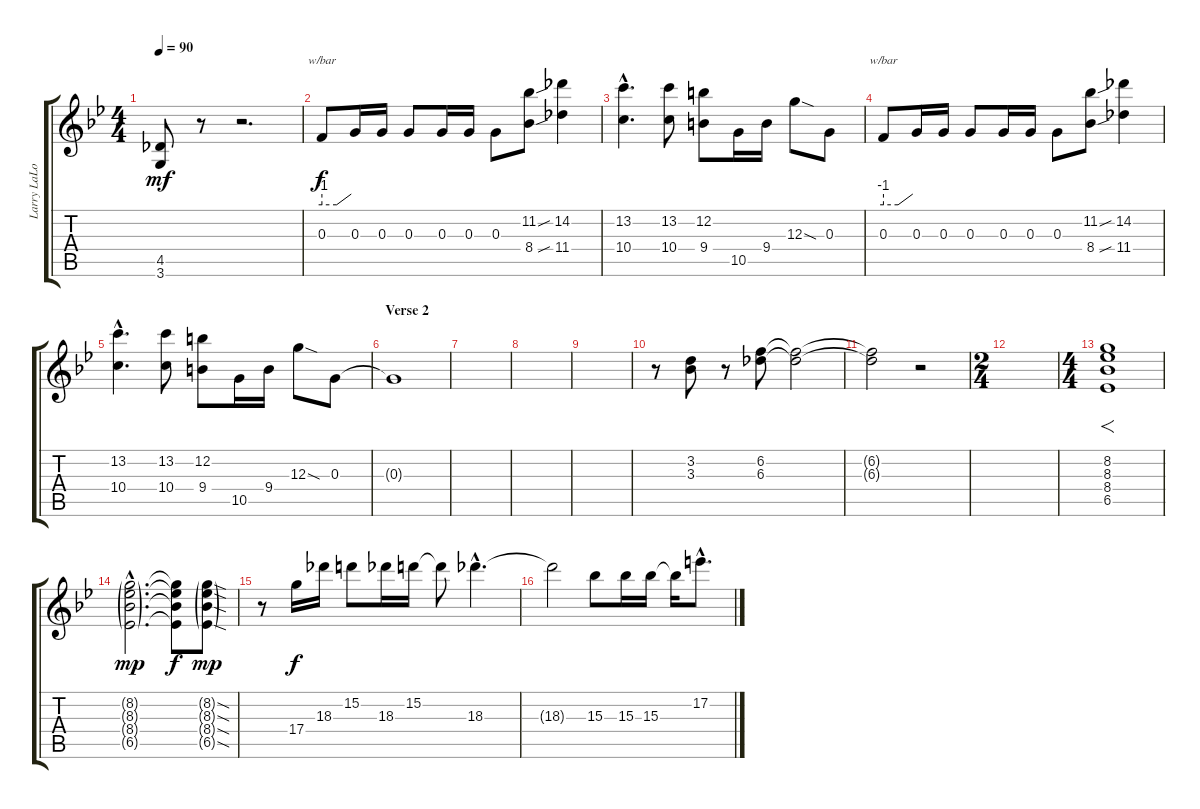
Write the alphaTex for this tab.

\track ("Larry LaLonde - Guitar" "Larry LaLo") {instrument distortionguitar}
\staff {score tabs}
\tuning (E4 B3 G3 D3 A2 E2) {hide}
\ts (4 4)
\tempo 90
\clef g2
\ks bb
(4.5 3.6).8{dy mf} r.8 r.2{d} |
0.3.8{tbe (custom default 0 -4 30 -4 60 0) dy f volume 11} 0.3.16 0.3.16 0.3.8 0.3.16 0.3.16 0.3.8 (11.2{sou} 8.4{sou}).8 (14.2 11.4).4 |
(13.2{hac} 10.4{hac}).4{d} (13.2 10.4).8 (12.2 9.4).8 10.5.16 9.4.16 12.3{sod}.8 0.3.8 |
0.3.8{tbe (custom default 0 -4 30 -4 60 0)} 0.3.16 0.3.16 0.3.8 0.3.16 0.3.16 0.3.8 (11.2{sou} 8.4{sou}).8 (14.2 11.4).4 |
(13.2{hac} 10.4{hac}).4{d} (13.2 10.4).8 (12.2 9.4).8 10.5.16 9.4.16 12.3{sod}.8 0.3.8 |
\section ("" "Verse 2")
0.3{t}.1 |
|
|
|
r.8 (3.2 3.3).8{volume 8} r.8 (6.2 6.3).8{volume 0} (6.2{t} 6.3{t}).2 |
(6.2{t} 6.3{t}).2 r.2{volume 13} |
\ts (2 4)
|
\ts (4 4)
(8.2 8.3 8.4 6.5).1{f volume 16} |
(8.2{g hac} 8.3{g hac} 8.4{g hac} 6.5{g hac}).2{d dy mp} (8.2{t} 8.3{t} 8.4{t} 6.5{t}).8{dy f} (8.2{sod g} 8.3{sod g} 8.4{sod g} 6.5{sod g}).8{dy mp volume 12} |
r.8{volume 11} 17.4.16{dy f} 18.3.16 15.2.8 18.3.16 15.2.16 15.2{t}.8 18.3{hac}.4{d} |
18.3{t}.2 15.3.8 15.3.16 15.3.16 15.3{t}.16 17.2{hac}.8{d}
